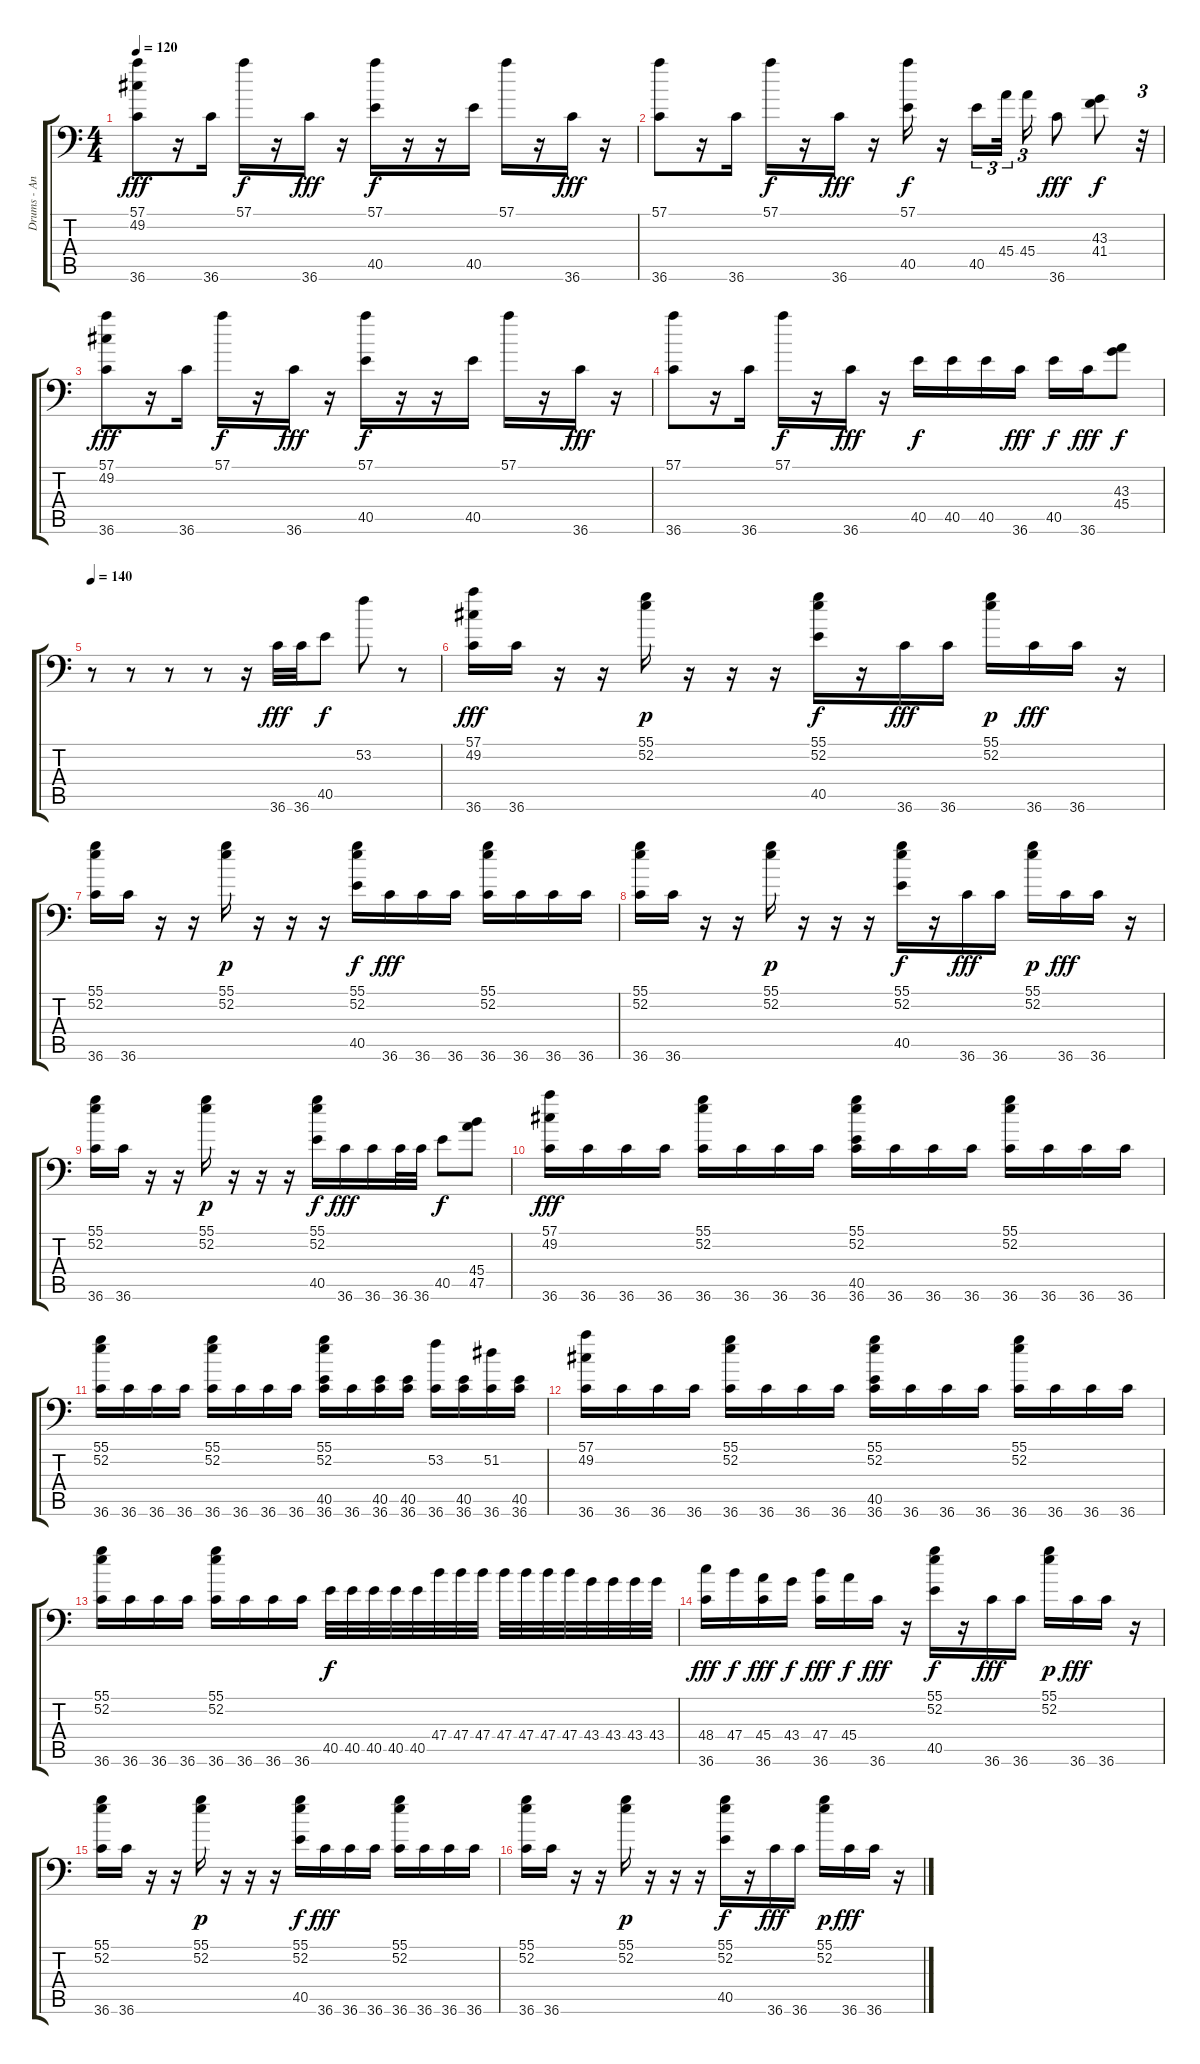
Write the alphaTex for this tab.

\track ("Drums - Andrew Wetzel" "Drums - An") {instrument acousticgrandpiano}
\staff {score tabs}
\tuning (C-1 C-1 C-1 C-1 C-1 C-1) {hide}
\ts (4 4)
\tempo 120
\clef f4
\ks c
(57.1 49.2 36.6).8{dy fff} r.16 36.6.16 57.1.16{dy f} r.16 36.6.16{dy fff} r.16 (57.1 40.5).16{dy f} r.16 r.16 40.5.16 57.1.16 r.16 36.6.16{dy fff} r.16 |
(57.1 36.6).8 r.16 36.6.16 57.1.16{dy f} r.16 36.6.16{dy fff} r.16 (57.1 40.5).16{dy f} r.16 40.5.16{tu (3 2)} 45.4.32{tu (3 2)} 45.4.16{tu (3 2)} 36.6.8{dy fff} (43.3 41.4).8{dy f} r.32{tu (3 2)} |
(57.1 49.2 36.6).8{dy fff} r.16 36.6.16 57.1.16{dy f} r.16 36.6.16{dy fff} r.16 (57.1 40.5).16{dy f} r.16 r.16 40.5.16 57.1.16 r.16 36.6.16{dy fff} r.16 |
(57.1 36.6).8 r.16 36.6.16 57.1.16{dy f} r.16 36.6.16{dy fff} r.16 40.5.16{dy f} 40.5.16 40.5.16 36.6.16{dy fff} 40.5.16{dy f} 36.6.16{dy fff} (43.3 45.4).8{dy f} |
\tempo 140
r.8 r.8 r.8 r.8 r.16 36.6.32{dy fff} 36.6.32 40.5.8{dy f} 53.2.8 r.8 |
(57.1 49.2 36.6).16{dy fff} 36.6.16 r.16 r.16 (55.1 52.2).16{dy p} r.16 r.16 r.16 (55.1 52.2 40.5).16{dy f} r.16 36.6.16{dy fff} 36.6.16 (55.1 52.2).16{dy p} 36.6.16{dy fff} 36.6.16 r.16 |
(55.1 52.2 36.6).16 36.6.16 r.16 r.16 (55.1 52.2).16{dy p} r.16 r.16 r.16 (55.1 52.2 40.5).16{dy f} 36.6.16{dy fff} 36.6.16 36.6.16 (55.1 52.2 36.6).16 36.6.16 36.6.16 36.6.16 |
(55.1 52.2 36.6).16 36.6.16 r.16 r.16 (55.1 52.2).16{dy p} r.16 r.16 r.16 (55.1 52.2 40.5).16{dy f} r.16 36.6.16{dy fff} 36.6.16 (55.1 52.2).16{dy p} 36.6.16{dy fff} 36.6.16 r.16 |
(55.1 52.2 36.6).16 36.6.16 r.16 r.16 (55.1 52.2).16{dy p} r.16 r.16 r.16 (55.1 52.2 40.5).16{dy f} 36.6.16{dy fff} 36.6.16 36.6.32 36.6.32 40.5.8{dy f} (45.4 47.5).8 |
(57.1 49.2 36.6).16{dy fff} 36.6.16 36.6.16 36.6.16 (55.1 52.2 36.6).16 36.6.16 36.6.16 36.6.16 (55.1 52.2 40.5 36.6).16 36.6.16 36.6.16 36.6.16 (55.1 52.2 36.6).16 36.6.16 36.6.16 36.6.16 |
(55.1 52.2 36.6).16 36.6.16 36.6.16 36.6.16 (55.1 52.2 36.6).16 36.6.16 36.6.16 36.6.16 (55.1 52.2 40.5 36.6).16 36.6.16 (40.5 36.6).16 (40.5 36.6).16 (53.2 36.6).16 (40.5 36.6).16 (51.2 36.6).16 (40.5 36.6).16 |
(57.1 49.2 36.6).16 36.6.16 36.6.16 36.6.16 (55.1 52.2 36.6).16 36.6.16 36.6.16 36.6.16 (55.1 52.2 40.5 36.6).16 36.6.16 36.6.16 36.6.16 (55.1 52.2 36.6).16 36.6.16 36.6.16 36.6.16 |
(55.1 52.2 36.6).16 36.6.16 36.6.16 36.6.16 (55.1 52.2 36.6).16 36.6.16 36.6.16 36.6.16 40.5.32{dy f} 40.5.32 40.5.32 40.5.32 40.5.32 47.4.32 47.4.32 47.4.32 47.4.32 47.4.32 47.4.32 47.4.32 43.4.32 43.4.32 43.4.32 43.4.32 |
(48.4 36.6).16{dy fff} 47.4.16{dy f} (45.4 36.6).16{dy fff} 43.4.16{dy f} (47.4 36.6).16{dy fff} 45.4.16{dy f} 36.6.16{dy fff} r.16 (55.1 52.2 40.5).16{dy f} r.16 36.6.16{dy fff} 36.6.16 (55.1 52.2).16{dy p} 36.6.16{dy fff} 36.6.16 r.16 |
(55.1 52.2 36.6).16 36.6.16 r.16 r.16 (55.1 52.2).16{dy p} r.16 r.16 r.16 (55.1 52.2 40.5).16{dy f} 36.6.16{dy fff} 36.6.16 36.6.16 (55.1 52.2 36.6).16 36.6.16 36.6.16 36.6.16 |
(55.1 52.2 36.6).16 36.6.16 r.16 r.16 (55.1 52.2).16{dy p} r.16 r.16 r.16 (55.1 52.2 40.5).16{dy f} r.16 36.6.16{dy fff} 36.6.16 (55.1 52.2).16{dy p} 36.6.16{dy fff} 36.6.16 r.16
